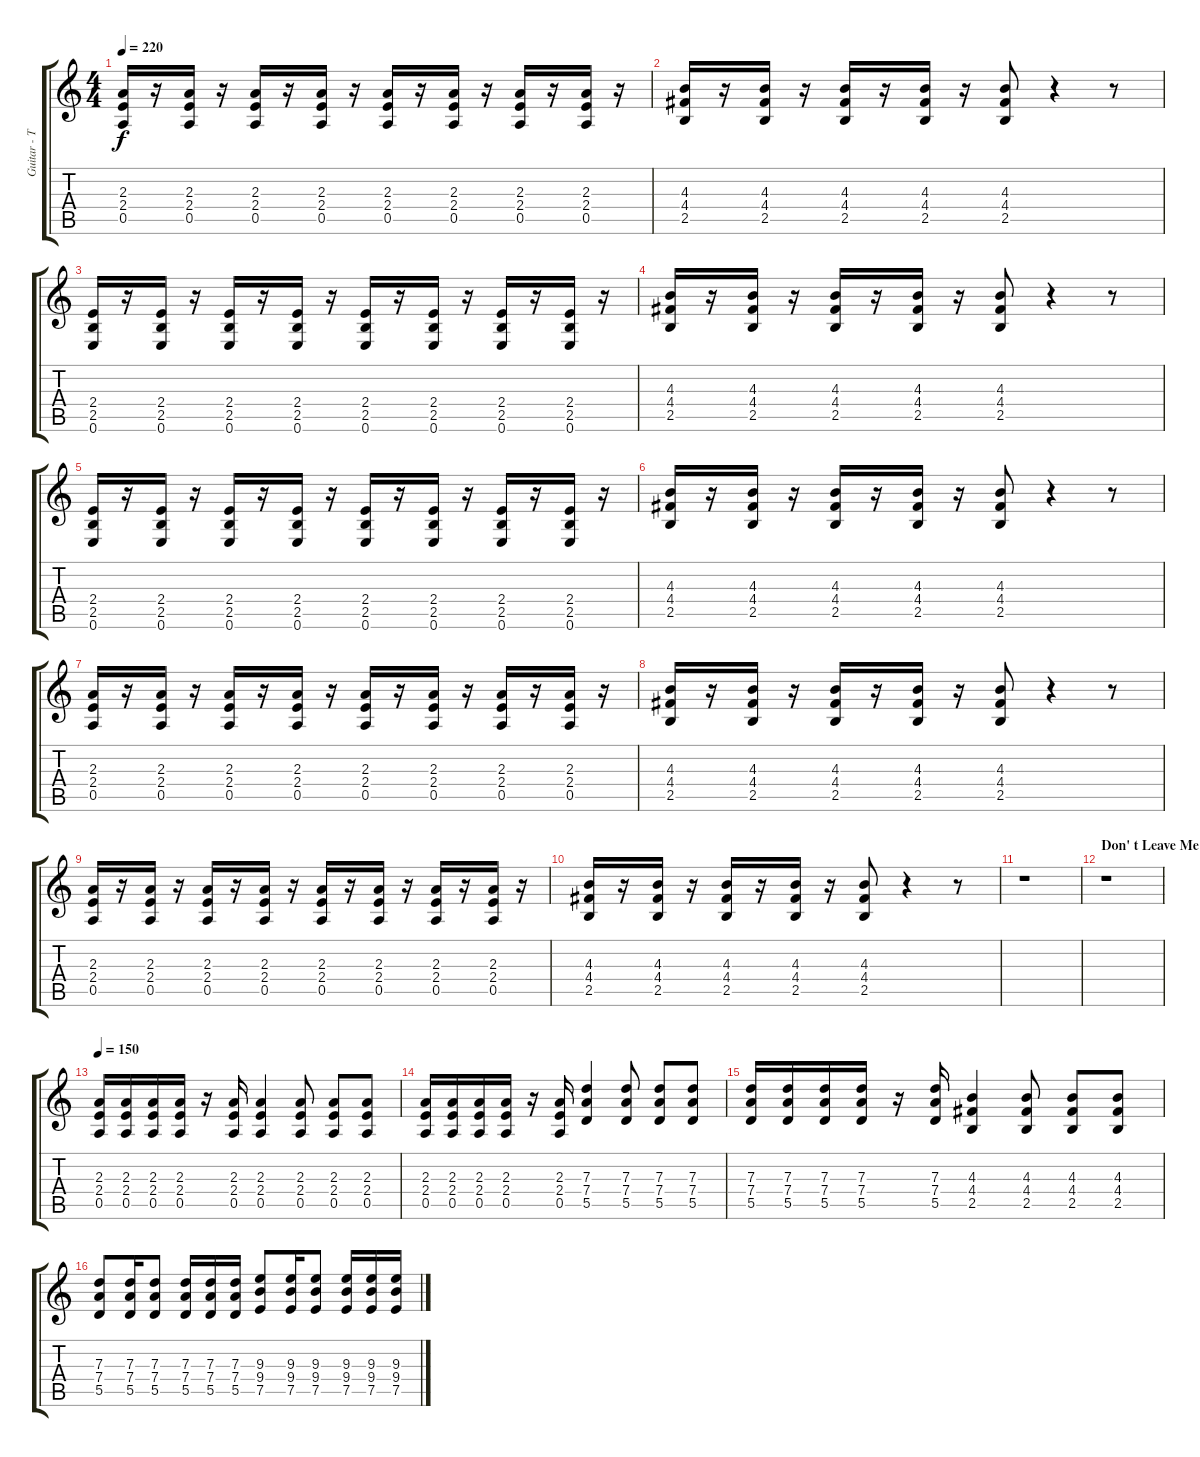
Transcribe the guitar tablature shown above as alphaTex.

\track ("Guitar - Tom Mattew Delonge" "Guitar - T") {instrument overdrivenguitar}
\staff {score tabs}
\tuning (E4 B3 G3 D3 A2 E2) {hide}
\ts (4 4)
\tempo 220
\clef g2
\ks c
(2.3 2.4 0.5).16{dy f} r.16 (2.3 2.4 0.5).16 r.16 (2.3 2.4 0.5).16 r.16 (2.3 2.4 0.5).16 r.16 (2.3 2.4 0.5).16 r.16 (2.3 2.4 0.5).16 r.16 (2.3 2.4 0.5).16 r.16 (2.3 2.4 0.5).16 r.16 |
(4.3 4.4 2.5).16 r.16 (4.3 4.4 2.5).16 r.16 (4.3 4.4 2.5).16 r.16 (4.3 4.4 2.5).16 r.16 (4.3 4.4 2.5).8 r.4 r.8 |
(2.4 2.5 0.6).16 r.16 (2.4 2.5 0.6).16 r.16 (2.4 2.5 0.6).16 r.16 (2.4 2.5 0.6).16 r.16 (2.4 2.5 0.6).16 r.16 (2.4 2.5 0.6).16 r.16 (2.4 2.5 0.6).16 r.16 (2.4 2.5 0.6).16 r.16 |
(4.3 4.4 2.5).16 r.16 (4.3 4.4 2.5).16 r.16 (4.3 4.4 2.5).16 r.16 (4.3 4.4 2.5).16 r.16 (4.3 4.4 2.5).8 r.4 r.8 |
(2.4 2.5 0.6).16 r.16 (2.4 2.5 0.6).16 r.16 (2.4 2.5 0.6).16 r.16 (2.4 2.5 0.6).16 r.16 (2.4 2.5 0.6).16 r.16 (2.4 2.5 0.6).16 r.16 (2.4 2.5 0.6).16 r.16 (2.4 2.5 0.6).16 r.16 |
(4.3 4.4 2.5).16 r.16 (4.3 4.4 2.5).16 r.16 (4.3 4.4 2.5).16 r.16 (4.3 4.4 2.5).16 r.16 (4.3 4.4 2.5).8 r.4 r.8 |
(2.3 2.4 0.5).16 r.16 (2.3 2.4 0.5).16 r.16 (2.3 2.4 0.5).16 r.16 (2.3 2.4 0.5).16 r.16 (2.3 2.4 0.5).16 r.16 (2.3 2.4 0.5).16 r.16 (2.3 2.4 0.5).16 r.16 (2.3 2.4 0.5).16 r.16 |
(4.3 4.4 2.5).16 r.16 (4.3 4.4 2.5).16 r.16 (4.3 4.4 2.5).16 r.16 (4.3 4.4 2.5).16 r.16 (4.3 4.4 2.5).8 r.4 r.8 |
(2.3 2.4 0.5).16 r.16 (2.3 2.4 0.5).16 r.16 (2.3 2.4 0.5).16 r.16 (2.3 2.4 0.5).16 r.16 (2.3 2.4 0.5).16 r.16 (2.3 2.4 0.5).16 r.16 (2.3 2.4 0.5).16 r.16 (2.3 2.4 0.5).16 r.16 |
(4.3 4.4 2.5).16 r.16 (4.3 4.4 2.5).16 r.16 (4.3 4.4 2.5).16 r.16 (4.3 4.4 2.5).16 r.16 (4.3 4.4 2.5).8 r.4 r.8 |
r.1 |
\section ("" "Don' t Leave Me")
r.1 |
\tempo 150
(2.3 2.4 0.5).16 (2.3 2.4 0.5).16 (2.3 2.4 0.5).16 (2.3 2.4 0.5).16 r.16 (2.3 2.4 0.5).16 (2.3 2.4 0.5).4 (2.3 2.4 0.5).8 (2.3 2.4 0.5).8 (2.3 2.4 0.5).8 |
(2.3 2.4 0.5).16 (2.3 2.4 0.5).16 (2.3 2.4 0.5).16 (2.3 2.4 0.5).16 r.16 (2.3 2.4 0.5).16 (7.3 7.4 5.5).4 (7.3 7.4 5.5).8 (7.3 7.4 5.5).8 (7.3 7.4 5.5).8 |
(7.3 7.4 5.5).16 (7.3 7.4 5.5).16 (7.3 7.4 5.5).16 (7.3 7.4 5.5).16 r.16 (7.3 7.4 5.5).16 (4.3 4.4 2.5).4 (4.3 4.4 2.5).8 (4.3 4.4 2.5).8 (4.3 4.4 2.5).8 |
(7.3 7.4 5.5).8 (7.3 7.4 5.5).16 (7.3 7.4 5.5).8 (7.3 7.4 5.5).16 (7.3 7.4 5.5).16 (7.3 7.4 5.5).16 (9.3 9.4 7.5).8 (9.3 9.4 7.5).16 (9.3 9.4 7.5).8 (9.3 9.4 7.5).16 (9.3 9.4 7.5).16 (9.3 9.4 7.5).16
